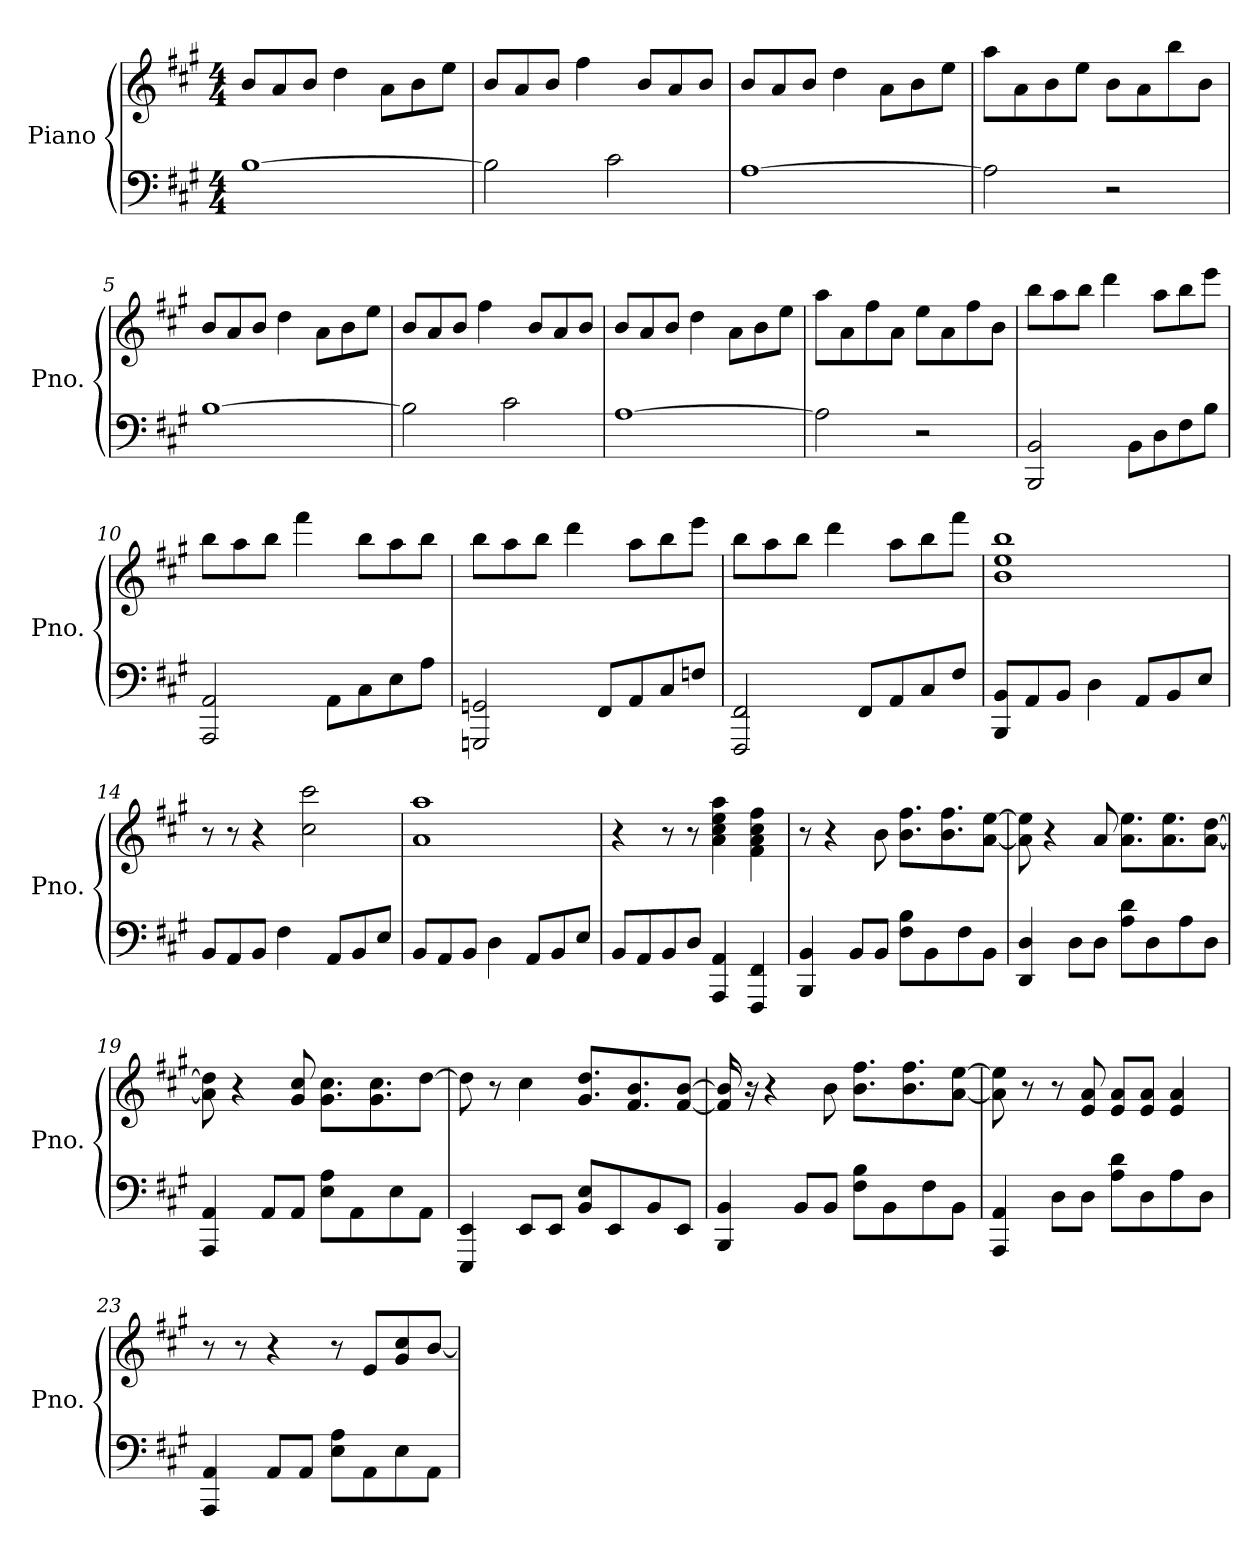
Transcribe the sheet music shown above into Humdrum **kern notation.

**kern	**kern
*part1	*part1
*staff2	*staff1
*I"Piano	*
*I'Pno.	*
*clefF4	*clefG2
*k[f#c#g#]	*k[f#c#g#]
*M4/4	*M4/4
*MM130	*MM130
=1	=1
[1B	8b/L
.	8a/
.	8b/J
.	4dd\
.	8a\L
.	8b\
.	8ee\J
=2	=2
2B\]	8b/L
.	8a/
.	8b/J
.	4ff#\
2c#\	.
.	8b/L
.	8a/
.	8b/J
=3	=3
[1A	8b/L
.	8a/
.	8b/J
.	4dd\
.	8a\L
.	8b\
.	8ee\J
=4	=4
2A\]	8aa\L
.	8a\
.	8b\
.	8ee\J
2r	8b\L
.	8a\
.	8bb\
.	8b\J
=5	=5
[1B	8b/L
.	8a/
.	8b/J
.	4dd\
.	8a\L
.	8b\
.	8ee\J
!!LO:LB:g=z
=6	=6
2B\]	8b/L
.	8a/
.	8b/J
.	4ff#\
2c#\	.
.	8b/L
.	8a/
.	8b/J
=7	=7
[1A	8b/L
.	8a/
.	8b/J
.	4dd\
.	8a\L
.	8b\
.	8ee\J
=8	=8
2A\]	8aa\L
.	8a\
.	8ff#\
.	8a\J
2r	8ee\L
.	8a\
.	8ff#\
.	8b\J
=9	=9
2BBB/ 2BB/	8bb\L
.	8aa\
.	8bb\J
.	4ddd\
8BB\L	.
8D\	8aa\L
8F#\	8bb\
8B\J	8eee\J
=10	=10
2AAA/ 2AA/	8bb\L
.	8aa\
.	8bb\J
.	4fff#\
8AA\L	.
8C#\	8bb\L
8E\	8aa\
8A\J	8bb\J
!!LO:LB:g=z
=11	=11
2GGGn/ 2GGn/	8bb\L
.	8aa\
.	8bb\J
.	4ddd\
8FF#/L	.
8AA/	8aa\L
8C#/	8bb\
8Fn/J	8eee\J
=12	=12
2FFF#/ 2FF#/	8bb\L
.	8aa\
.	8bb\J
.	4ddd\
8FF#/L	.
8AA/	8aa\L
8C#/	8bb\
8F#/J	8fff#\J
=13	=13
8BBB/ 8BB/L	1b 1ee 1bb
8AA/	.
8BB/J	.
4D\	.
8AA/L	.
8BB/	.
8E/J	.
=14	=14
8BB/L	8r
8AA/	8r
8BB/J	4r
4F#\	.
.	2cc#\ 2ccc#\
8AA/L	.
8BB/	.
8E/J	.
=15	=15
8BB/L	1a 1aa
8AA/	.
8BB/J	.
4D\	.
8AA/L	.
8BB/	.
8E/J	.
!!LO:LB:g=z
=16	=16
8BB/L	4r
8AA/	.
8BB/	8r
8D/J	8r
4AAA/ 4AA/	4a\ 4cc#\ 4ee\ 4aa\
4FFF#/ 4FF#/	4f#\ 4a\ 4cc#\ 4ff#\
=17	=17
4BBB/ 4BB/	8r
.	4r
8BB/L	.
8BB/J	8b\
8F#\ 8B\L	8.b\ 8.ff#\L
8BB\	.
.	8.b\ 8.ff#\
8F#\	.
8BB\J	[8a\ [8ee\J
=18	=18
4DD/ 4D/	8a\] 8ee\]
.	4r
8D\L	.
8D\J	8a/
8A\ 8d\L	8.a\ 8.ee\L
8D\	.
.	8.a\ 8.ee\
8A\	.
8D\J	[8a\ [8dd\J
=19	=19
4AAA/ 4AA/	8a\] 8dd\]
.	4r
8AA/L	.
8AA/J	8g#/ 8cc#/
8E\ 8A\L	8.g#\ 8.cc#\L
8AA\	.
.	8.g#\ 8.cc#\
8E\	.
8AA\J	[8dd\J
=20	=20
4EEE/ 4EE/	8dd\]
.	8r
8EE/L	4cc#\
8EE/J	.
8BB/ 8E/L	8.g#/ 8.dd/L
8EE/	.
.	8.f#/ 8.b/
8BB/	.
8EE/J	[8f#/ [8b/J
!!LO:LB:g=z
=21	=21
4BBB/ 4BB/	16f#/] 16b/]
.	16r
.	4r
8BB/L	.
8BB/J	8b\
8F#\ 8B\L	8.b\ 8.ff#\L
8BB\	.
.	8.b\ 8.ff#\
8F#\	.
8BB\J	[8a\ [8ee\J
=22	=22
4AAA/ 4AA/	8a\] 8ee\]
.	8r
8D\L	8r
8D\J	8e/ 8a/
8A\ 8d\L	8e/ 8a/L
8D\	8e/ 8a/J
8A\	4e/ 4a/
8D\J	.
=23	=23
4AAA/ 4AA/	8r
.	8r
8AA/L	4r
8AA/J	.
8E\ 8A\L	8r
8AA\	8e/L
8E\	8g#/ 8cc#/
8AA\J	[8b/J
=	=
*-	*-
